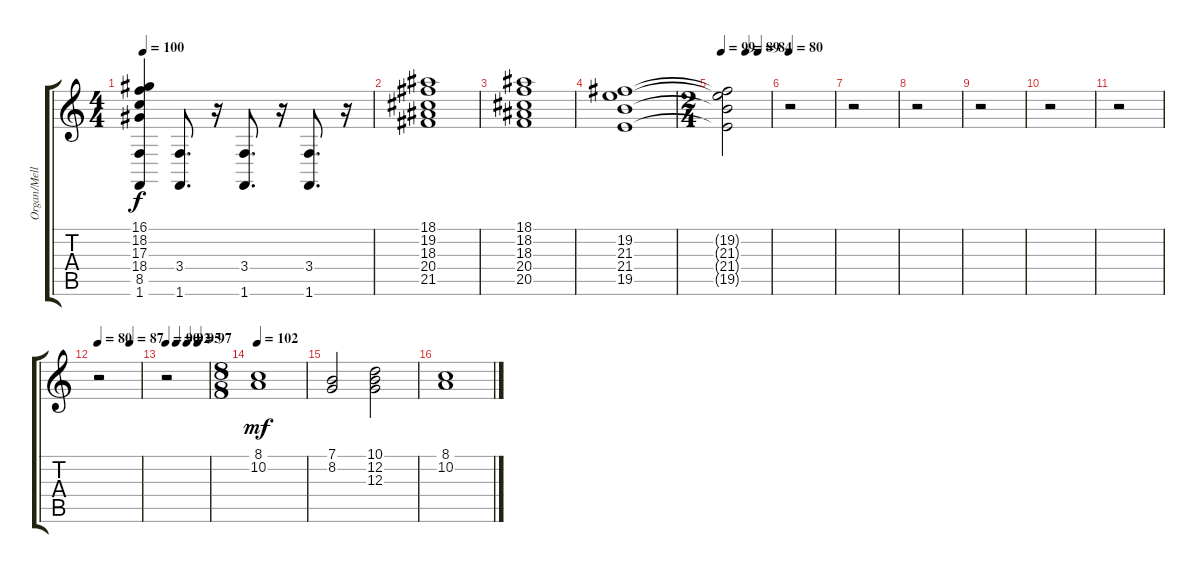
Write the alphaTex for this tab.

\track ("Organ/Mellotron" "Organ/Mell") {instrument churchorgan}
\staff {score tabs}
\tuning (E4 B3 G3 D3 A2 E2) {hide}
\ts (4 4)
\tempo 100
\clef g2
\ks c
(16.1 18.2 17.3 18.4 8.5 1.6).4{dy f} (3.4 1.6).8{d} r.16 (3.4 1.6).8{d} r.16 (3.4 1.6).8{d} r.16 |
(18.1 19.2 18.3 20.4 21.5).1 |
(18.1 18.2 18.3 20.4 20.5).1 |
(19.2 21.3 21.4 19.5).1 |
\ts (2 4)
\tempo 99
\tempo (89 0.5)
\tempo (84 0.75)
(19.2{t} 21.3{t} 21.4{t} 19.5{t}).2 |
\tempo 80
r.2 |
r.2 |
r.2 |
r.2 |
r.2 |
r.2 |
\tempo 80
\tempo (87 0.75)
r.2 |
\tempo 90
\tempo (92 0.25)
\tempo (95 0.5)
\tempo (97 0.75)
r.2 |
\ts (8 8)
\tempo 102
(8.1 10.2).1{dy mf instrument churchorgan} |
(7.1 8.2).2 (10.1 12.2 12.3).2 |
(8.1 10.2).1
